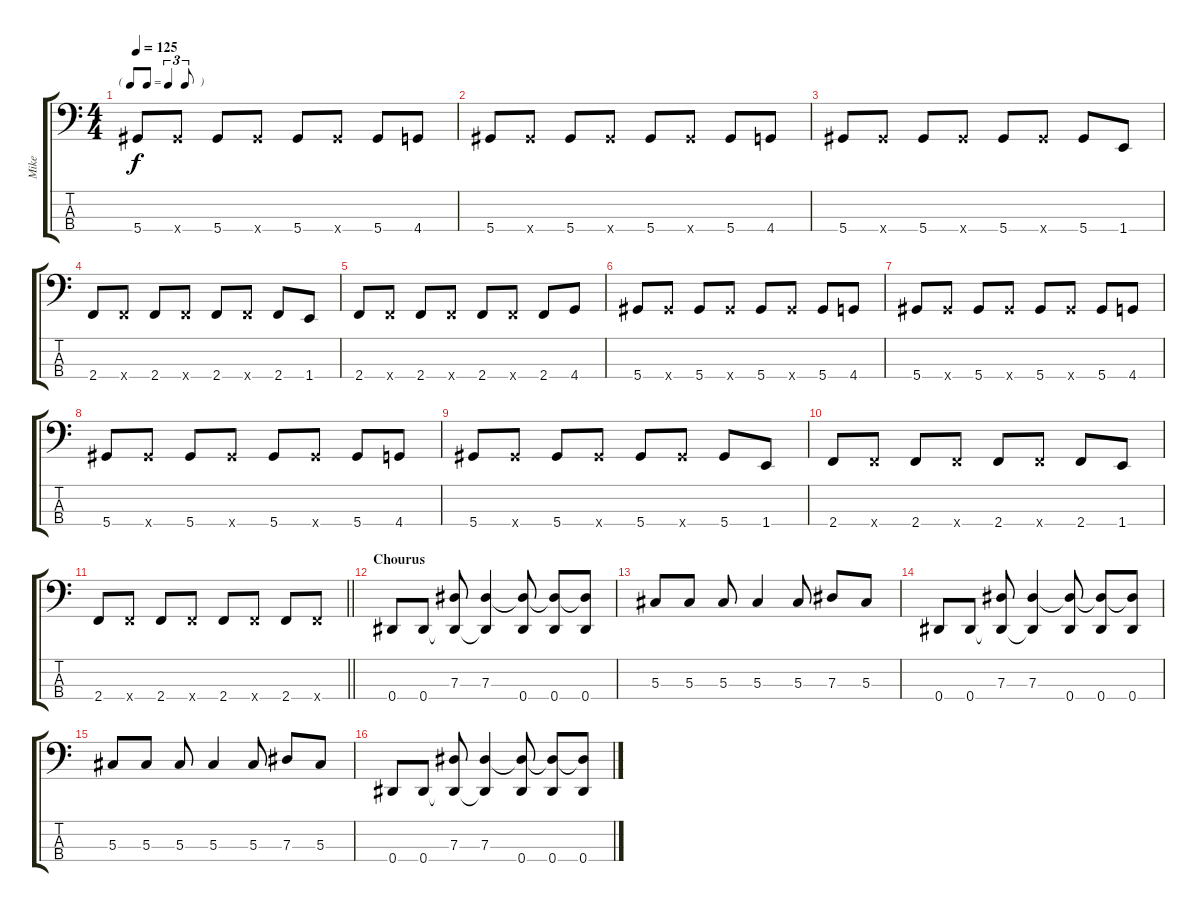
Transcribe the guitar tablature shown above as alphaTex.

\track ("Mike" "Mike") {instrument electricbasspick}
\staff {score tabs}
\tuning (Gb2 Db2 Ab1 Eb1) {hide}
\ts (4 4)
\tf triplet8th
\tempo 125
\clef f4
\ks c
5.4.8{dy f} 5.4{x}.8 5.4.8 5.4{x}.8 5.4.8 5.4{x}.8 5.4.8 4.4.8 |
5.4.8 5.4{x}.8 5.4.8 5.4{x}.8 5.4.8 5.4{x}.8 5.4.8 4.4.8 |
5.4.8 5.4{x}.8 5.4.8 5.4{x}.8 5.4.8 5.4{x}.8 5.4.8 1.4.8 |
2.4.8 2.4{x}.8 2.4.8 2.4{x}.8 2.4.8 2.4{x}.8 2.4.8 1.4.8 |
2.4.8 2.4{x}.8 2.4.8 2.4{x}.8 2.4.8 2.4{x}.8 2.4.8 4.4.8 |
5.4.8 5.4{x}.8 5.4.8 5.4{x}.8 5.4.8 5.4{x}.8 5.4.8 4.4.8 |
5.4.8 5.4{x}.8 5.4.8 5.4{x}.8 5.4.8 5.4{x}.8 5.4.8 4.4.8 |
5.4.8 5.4{x}.8 5.4.8 5.4{x}.8 5.4.8 5.4{x}.8 5.4.8 4.4.8 |
5.4.8 5.4{x}.8 5.4.8 5.4{x}.8 5.4.8 5.4{x}.8 5.4.8 1.4.8 |
2.4.8 2.4{x}.8 2.4.8 2.4{x}.8 2.4.8 2.4{x}.8 2.4.8 1.4.8 |
\barLineRight lightlight
2.4.8 2.4{x}.8 2.4.8 2.4{x}.8 2.4.8 2.4{x}.8 2.4.8 2.4{x}.8 |
\section ("" "Chourus")
0.4.8 0.4.8 (7.3 0.4{t}).8 (7.3 0.4{t}).4 (7.3{t} 0.4).8 (7.3{t} 0.4).8 (7.3{t} 0.4).8 |
5.3.8 5.3.8 5.3.8 5.3.4 5.3.8 7.3.8 5.3.8 |
0.4.8 0.4.8 (7.3 0.4{t}).8 (7.3 0.4{t}).4 (7.3{t} 0.4).8 (7.3{t} 0.4).8 (7.3{t} 0.4).8 |
5.3.8 5.3.8 5.3.8 5.3.4 5.3.8 7.3.8 5.3.8 |
0.4.8 0.4.8 (7.3 0.4{t}).8 (7.3 0.4{t}).4 (7.3{t} 0.4).8 (7.3{t} 0.4).8 (7.3{t} 0.4).8
